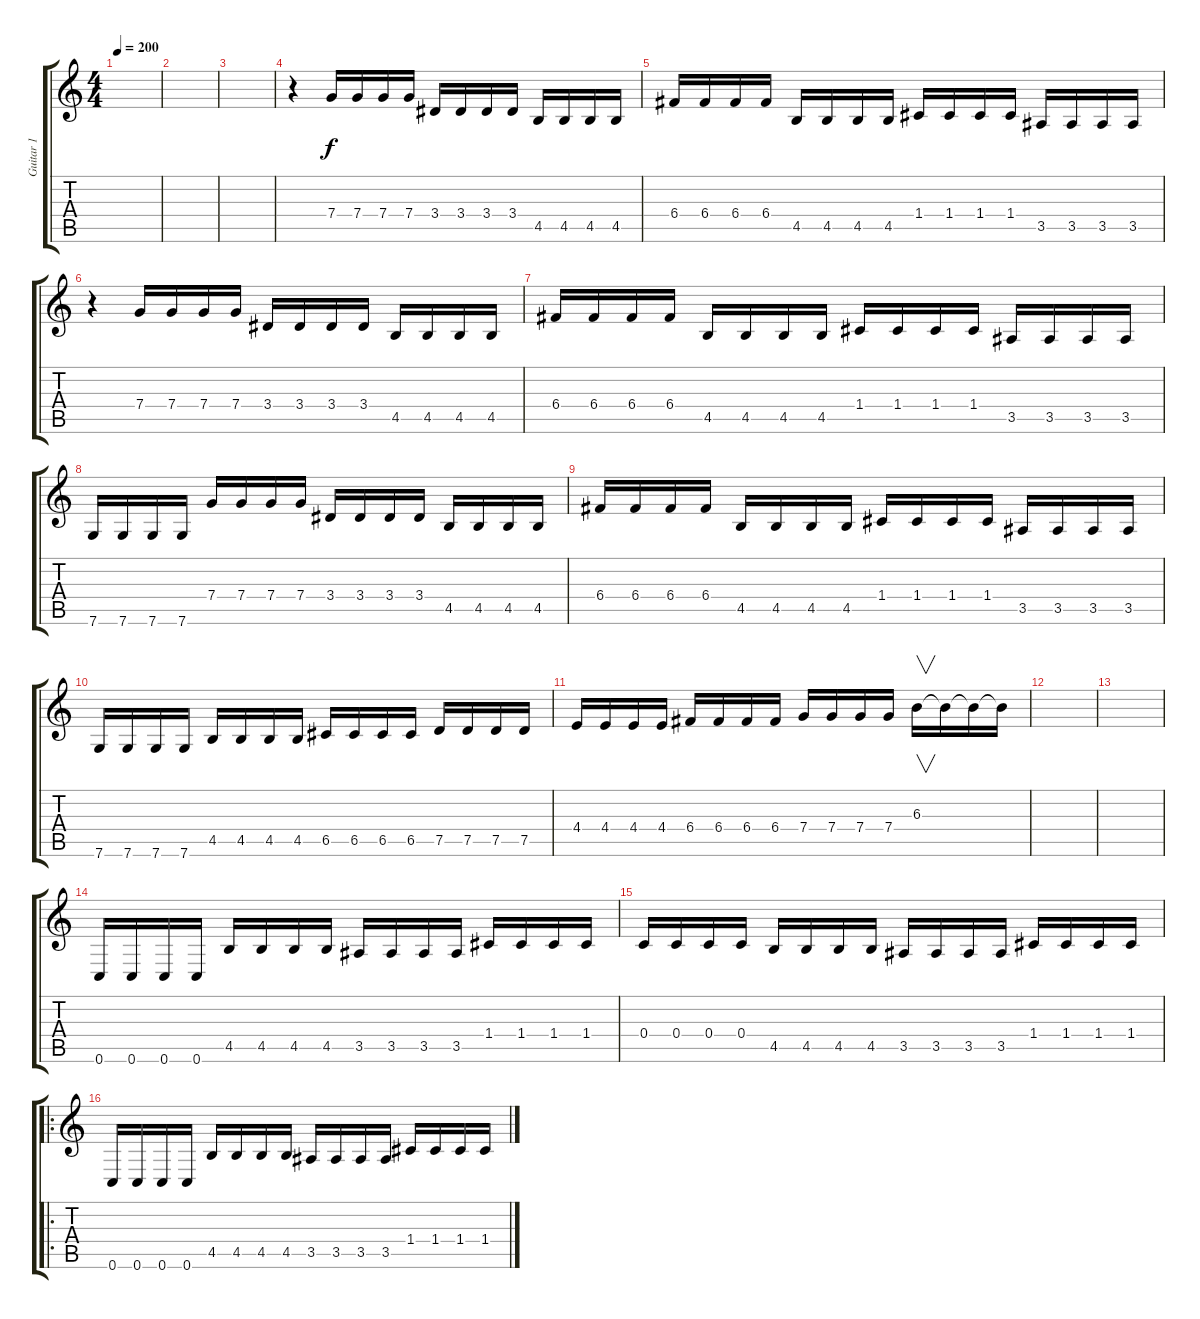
\track ("Guitar 1" "Guitar 1") {instrument distortionguitar}
\staff {score tabs}
\tuning (D4 A3 F3 C3 G2 C2) {hide}
\ts (4 4)
\tempo 200
\clef g2
\ks c
|
|
|
r.4 7.4.16 7.4.16 7.4.16 7.4.16 3.4.16 3.4.16 3.4.16 3.4.16 4.5.16 4.5.16 4.5.16 4.5.16 |
6.4.16 6.4.16 6.4.16 6.4.16 4.5.16 4.5.16 4.5.16 4.5.16 1.4.16 1.4.16 1.4.16 1.4.16 3.5.16 3.5.16 3.5.16 3.5.16 |
r.4 7.4.16 7.4.16 7.4.16 7.4.16 3.4.16 3.4.16 3.4.16 3.4.16 4.5.16 4.5.16 4.5.16 4.5.16 |
6.4.16 6.4.16 6.4.16 6.4.16 4.5.16 4.5.16 4.5.16 4.5.16 1.4.16 1.4.16 1.4.16 1.4.16 3.5.16 3.5.16 3.5.16 3.5.16 |
7.6.16 7.6.16 7.6.16 7.6.16 7.4.16 7.4.16 7.4.16 7.4.16 3.4.16 3.4.16 3.4.16 3.4.16 4.5.16 4.5.16 4.5.16 4.5.16 |
6.4.16 6.4.16 6.4.16 6.4.16 4.5.16 4.5.16 4.5.16 4.5.16 1.4.16 1.4.16 1.4.16 1.4.16 3.5.16 3.5.16 3.5.16 3.5.16 |
7.6.16 7.6.16 7.6.16 7.6.16 4.5.16 4.5.16 4.5.16 4.5.16 6.5.16 6.5.16 6.5.16 6.5.16 7.5.16 7.5.16 7.5.16 7.5.16 |
4.4.16 4.4.16 4.4.16 4.4.16 6.4.16 6.4.16 6.4.16 6.4.16 7.4.16 7.4.16 7.4.16 7.4.16 6.3.16{v} 6.3{t}.16 6.3{t}.16 6.3{t}.16 |
|
|
0.6.16 0.6.16 0.6.16 0.6.16 4.5.16 4.5.16 4.5.16 4.5.16 3.5.16 3.5.16 3.5.16 3.5.16 1.4.16 1.4.16 1.4.16 1.4.16 |
0.4.16 0.4.16 0.4.16 0.4.16 4.5.16 4.5.16 4.5.16 4.5.16 3.5.16 3.5.16 3.5.16 3.5.16 1.4.16 1.4.16 1.4.16 1.4.16 |
\ro
0.6.16 0.6.16 0.6.16 0.6.16 4.5.16 4.5.16 4.5.16 4.5.16 3.5.16 3.5.16 3.5.16 3.5.16 1.4.16 1.4.16 1.4.16 1.4.16
